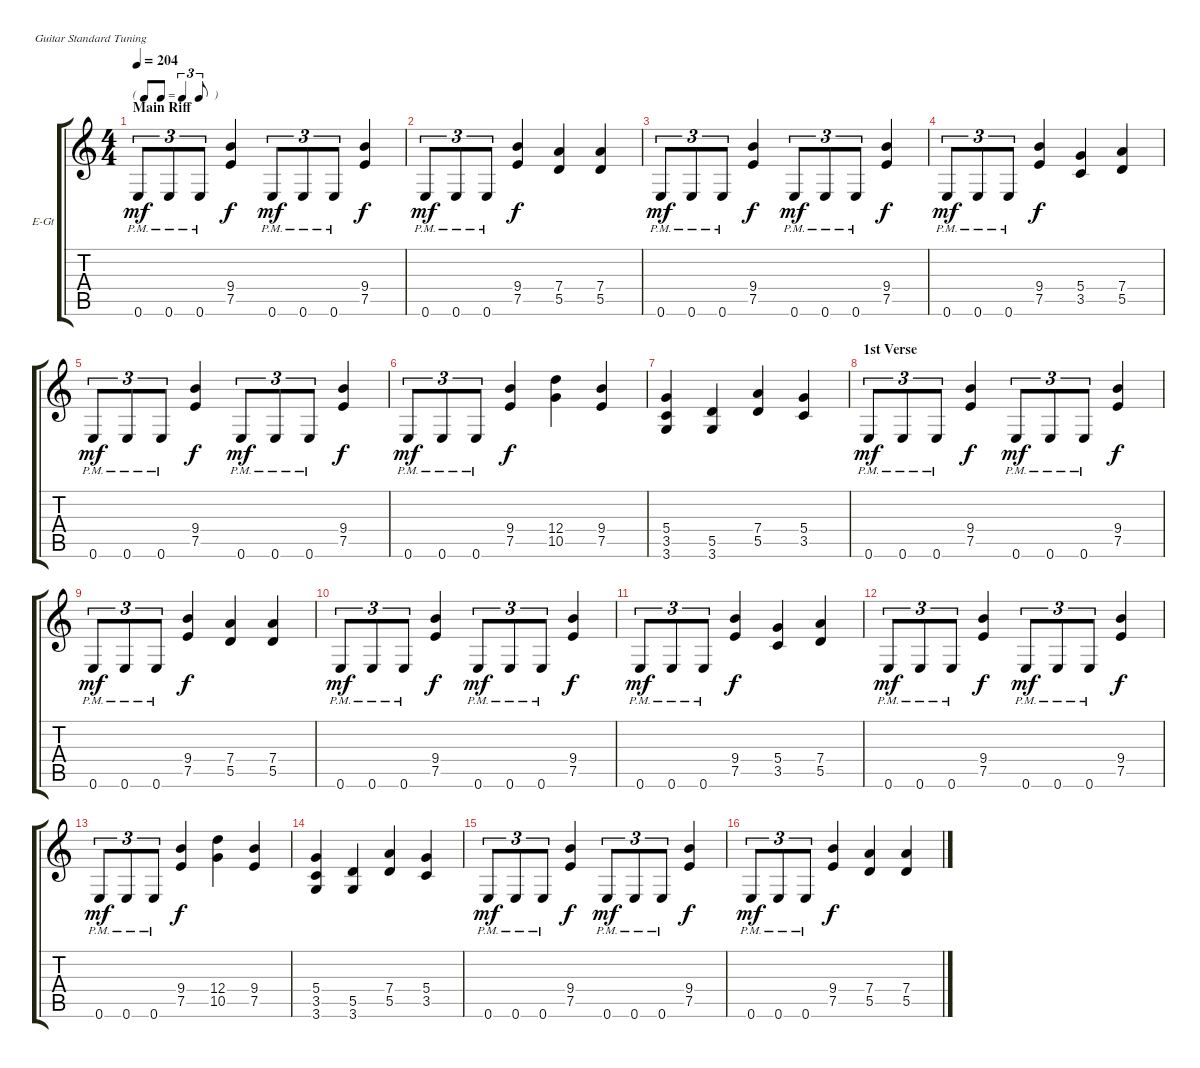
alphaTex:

\bracketExtendMode groupsimilarinstruments
\firstSystemTrackNameOrientation horizontal
\otherSystemsTrackNameOrientation horizontal
\track ("Gtr II Lead" "E-Gt") {instrument overdrivenguitar}
\staff {score tabs}
\tuning (E4 B3 G3 D3 A2 E2)
\ts (4 4)
\tf triplet8th
\section ("" "Main Riff")
\tempo 204
\clef g2
\ks c
0.6{pm}.8{tu (3 2) dy mf} 0.6{pm}.8{tu (3 2)} 0.6{pm}.8{tu (3 2)} (9.4 7.5).4{dy f} 0.6{pm}.8{tu (3 2) dy mf} 0.6{pm}.8{tu (3 2)} 0.6{pm}.8{tu (3 2)} (9.4 7.5).4{dy f} |
0.6{pm}.8{tu (3 2) dy mf} 0.6{pm}.8{tu (3 2)} 0.6{pm}.8{tu (3 2)} (9.4 7.5).4{dy f} (7.4 5.5).4 (7.4 5.5).4 |
0.6{pm}.8{tu (3 2) dy mf} 0.6{pm}.8{tu (3 2)} 0.6{pm}.8{tu (3 2)} (9.4 7.5).4{dy f} 0.6{pm}.8{tu (3 2) dy mf} 0.6{pm}.8{tu (3 2)} 0.6{pm}.8{tu (3 2)} (9.4 7.5).4{dy f} |
0.6{pm}.8{tu (3 2) dy mf} 0.6{pm}.8{tu (3 2)} 0.6{pm}.8{tu (3 2)} (9.4 7.5).4{dy f} (5.4 3.5).4 (7.4 5.5).4 |
0.6{pm}.8{tu (3 2) dy mf} 0.6{pm}.8{tu (3 2)} 0.6{pm}.8{tu (3 2)} (9.4 7.5).4{dy f} 0.6{pm}.8{tu (3 2) dy mf} 0.6{pm}.8{tu (3 2)} 0.6{pm}.8{tu (3 2)} (9.4 7.5).4{dy f} |
0.6{pm}.8{tu (3 2) dy mf} 0.6{pm}.8{tu (3 2)} 0.6{pm}.8{tu (3 2)} (9.4 7.5).4{dy f} (12.4 10.5).4 (9.4 7.5).4 |
(5.4 3.5 3.6).4 (5.5 3.6).4 (7.4 5.5).4 (5.4 3.5).4 |
\section ("" "1st Verse")
0.6{pm}.8{tu (3 2) dy mf} 0.6{pm}.8{tu (3 2)} 0.6{pm}.8{tu (3 2)} (9.4 7.5).4{dy f} 0.6{pm}.8{tu (3 2) dy mf} 0.6{pm}.8{tu (3 2)} 0.6{pm}.8{tu (3 2)} (9.4 7.5).4{dy f} |
0.6{pm}.8{tu (3 2) dy mf} 0.6{pm}.8{tu (3 2)} 0.6{pm}.8{tu (3 2)} (9.4 7.5).4{dy f} (7.4 5.5).4 (7.4 5.5).4 |
0.6{pm}.8{tu (3 2) dy mf} 0.6{pm}.8{tu (3 2)} 0.6{pm}.8{tu (3 2)} (9.4 7.5).4{dy f} 0.6{pm}.8{tu (3 2) dy mf} 0.6{pm}.8{tu (3 2)} 0.6{pm}.8{tu (3 2)} (9.4 7.5).4{dy f} |
0.6{pm}.8{tu (3 2) dy mf} 0.6{pm}.8{tu (3 2)} 0.6{pm}.8{tu (3 2)} (9.4 7.5).4{dy f} (5.4 3.5).4 (7.4 5.5).4 |
0.6{pm}.8{tu (3 2) dy mf} 0.6{pm}.8{tu (3 2)} 0.6{pm}.8{tu (3 2)} (9.4 7.5).4{dy f} 0.6{pm}.8{tu (3 2) dy mf} 0.6{pm}.8{tu (3 2)} 0.6{pm}.8{tu (3 2)} (9.4 7.5).4{dy f} |
0.6{pm}.8{tu (3 2) dy mf} 0.6{pm}.8{tu (3 2)} 0.6{pm}.8{tu (3 2)} (9.4 7.5).4{dy f} (12.4 10.5).4 (9.4 7.5).4 |
(5.4 3.5 3.6).4 (5.5 3.6).4 (7.4 5.5).4 (5.4 3.5).4 |
0.6{pm}.8{tu (3 2) dy mf} 0.6{pm}.8{tu (3 2)} 0.6{pm}.8{tu (3 2)} (9.4 7.5).4{dy f} 0.6{pm}.8{tu (3 2) dy mf} 0.6{pm}.8{tu (3 2)} 0.6{pm}.8{tu (3 2)} (9.4 7.5).4{dy f} |
0.6{pm}.8{tu (3 2) dy mf} 0.6{pm}.8{tu (3 2)} 0.6{pm}.8{tu (3 2)} (9.4 7.5).4{dy f} (7.4 5.5).4 (7.4 5.5).4
